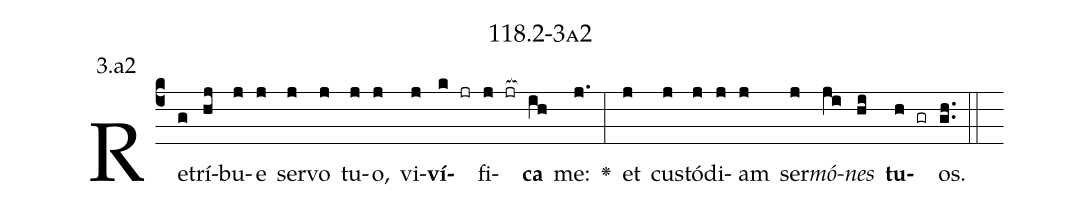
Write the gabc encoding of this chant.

name: 118.2-3a2;
annotation: 3.a2;
%%
(c4)Re(g)trí(hj)bu(j)e(j) ser(j)vo(j) tu(j)o,(j) vi(j)<b>ví</b>(k jr)fi(j jr[ocb:1{])<b>ca</b>(ih[ocb:0}]) me:(j.) <v>\greheightstar</v>(:) et(j) cus(j)tó(j)di(j)am(j) ser(j)<i>mó</i>(ji)<i>nes</i>(hi) <b>tu</b>(h gr)os.(gh..) (::)


%E(j) u(j) o(ji) u(hi) a(h) e.(gh..) (::)
